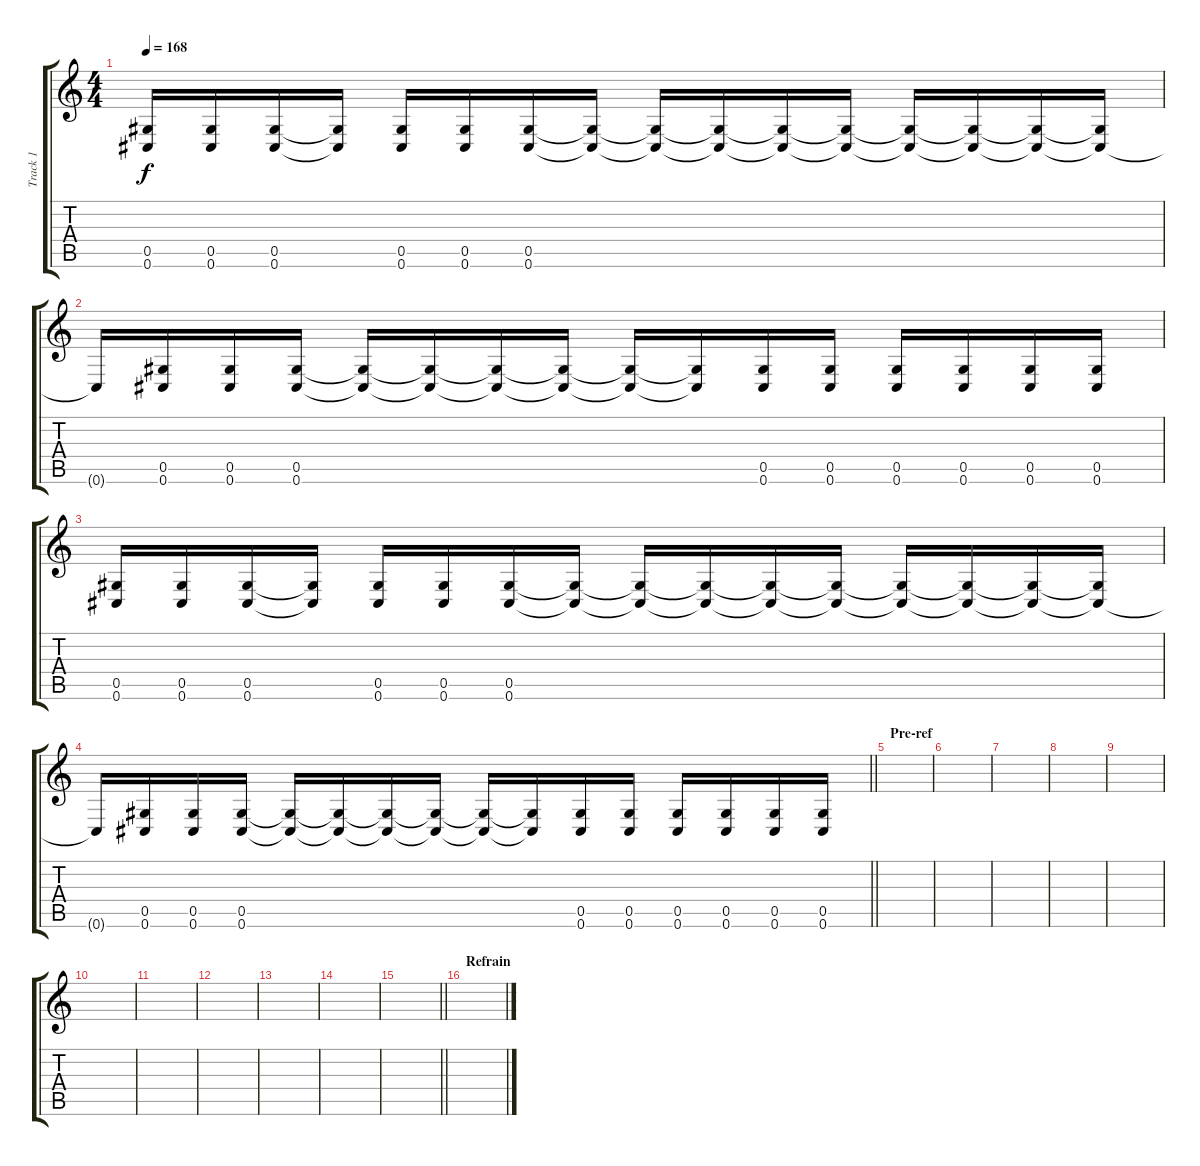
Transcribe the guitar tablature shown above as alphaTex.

\track ("Track 1" "Track 1") {instrument distortionguitar}
\staff {score tabs}
\tuning (Eb4 Bb3 Gb3 Db3 Ab2 Db2) {hide}
\ts (4 4)
\tempo 168
\clef g2
\ks c
(0.5 0.6).16{dy f} (0.5 0.6).16 (0.5 0.6).16 (0.5{t} 0.6{t}).16 (0.5 0.6).16 (0.5 0.6).16 (0.5 0.6).16 (0.5{t} 0.6{t}).16 (0.5{t} 0.6{t}).16 (0.5{t} 0.6{t}).16 (0.5{t} 0.6{t}).16 (0.5{t} 0.6{t}).16 (0.5{t} 0.6{t}).16 (0.5{t} 0.6{t}).16 (0.5{t} 0.6{t}).16 (0.5{t} 0.6{t}).16 |
0.6{t}.16 (0.5 0.6).16 (0.5 0.6).16 (0.5 0.6).16 (0.5{t} 0.6{t}).16 (0.5{t} 0.6{t}).16 (0.5{t} 0.6{t}).16 (0.5{t} 0.6{t}).16 (0.5{t} 0.6{t}).16 (0.5{t} 0.6{t}).16 (0.5 0.6).16 (0.5 0.6).16 (0.5 0.6).16 (0.5 0.6).16 (0.5 0.6).16 (0.5 0.6).16 |
(0.5 0.6).16 (0.5 0.6).16 (0.5 0.6).16 (0.5{t} 0.6{t}).16 (0.5 0.6).16 (0.5 0.6).16 (0.5 0.6).16 (0.5{t} 0.6{t}).16 (0.5{t} 0.6{t}).16 (0.5{t} 0.6{t}).16 (0.5{t} 0.6{t}).16 (0.5{t} 0.6{t}).16 (0.5{t} 0.6{t}).16 (0.5{t} 0.6{t}).16 (0.5{t} 0.6{t}).16 (0.5{t} 0.6{t}).16 |
\barLineRight lightlight
0.6{t}.16 (0.5 0.6).16 (0.5 0.6).16 (0.5 0.6).16 (0.5{t} 0.6{t}).16 (0.5{t} 0.6{t}).16 (0.5{t} 0.6{t}).16 (0.5{t} 0.6{t}).16 (0.5{t} 0.6{t}).16 (0.5{t} 0.6{t}).16 (0.5 0.6).16 (0.5 0.6).16 (0.5 0.6).16 (0.5 0.6).16 (0.5 0.6).16 (0.5 0.6).16 |
\section ("" "Pre-ref")
|
|
|
|
|
|
|
|
|
|
\barLineRight lightlight
|
\section ("" "Refrain")
